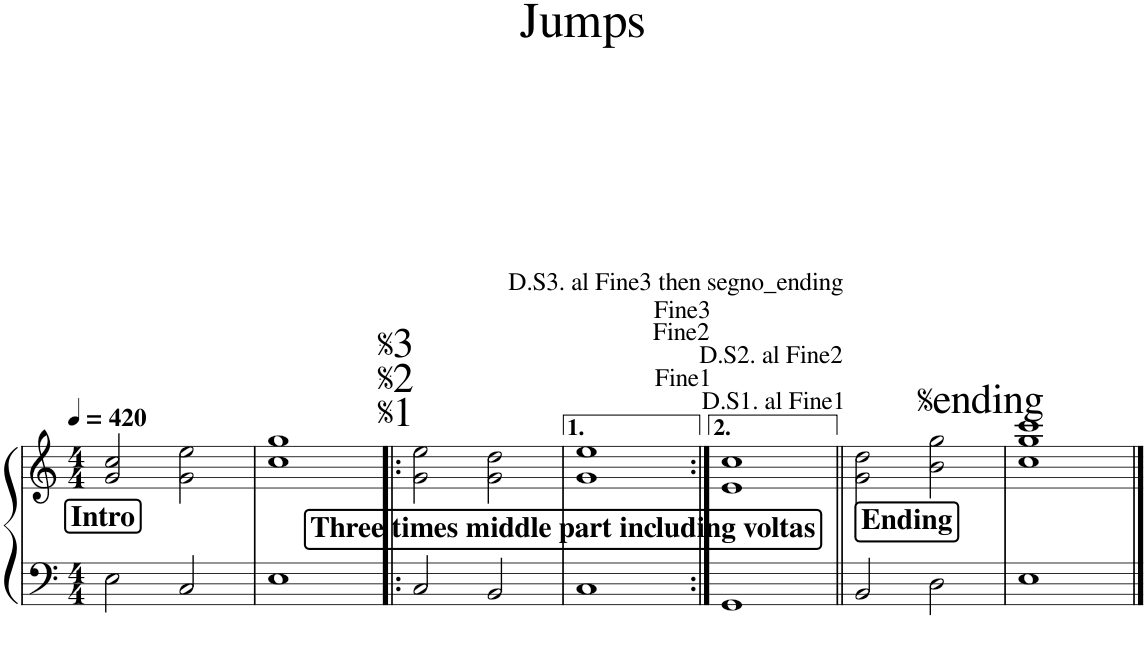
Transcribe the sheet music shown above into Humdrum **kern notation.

**kern	**kern
*part1	*part1
*staff2	*staff1
*I"Piano	*
*I'Pno.	*
*clefF4	*clefG2
*k[]	*k[]
*M4/4	*M4/4
*MM420	*MM420
!!LO:REH:place=s1:b:B:cj:fs=14:t=Intro
=1	=1
2E\	2g/ 2cc/
2C/	2g\ 2ee\
=2	=2
1E	1cc 1gg
!!LO:REH:place=s1:b:B:cj:fs=14:t=Three times middle part including voltas
=3!|:	=3!|:
2C/	2g\ 2ee\
2BB/	2g\ 2dd\
=4	=4
1C	1g 1ee
=5:|!	=5:|!
1GG	1e 1cc
!	!LO:TX:a:t=D.S1. al Fine1
!	!LO:TX:a:t=Fine1
!	!LO:TX:a:t=D.S2. al Fine2
!	!LO:TX:a:t=Fine2
!	!LO:TX:a:t=Fine3
!	!LO:TX:a:t=D.S3. al Fine3 then segno_ending
!LO:TX:a:t=D.S1. al Fine1	!
!LO:TX:a:t=Fine1	!
!LO:TX:a:t=D.S2. al Fine2	!
!LO:TX:a:t=Fine2	!
!LO:TX:a:t=Fine3	!
!LO:TX:a:t=D.S3. al Fine3 then segno_ending	!
!!LO:REH:place=s1:b:B:cj:fs=14:t=Ending
=6||	=6||
2BB/	2g\ 2dd\
2D\	2b\ 2gg\
=7	=7
1E	1cc 1gg 1ccc
==	==
*-	*-
